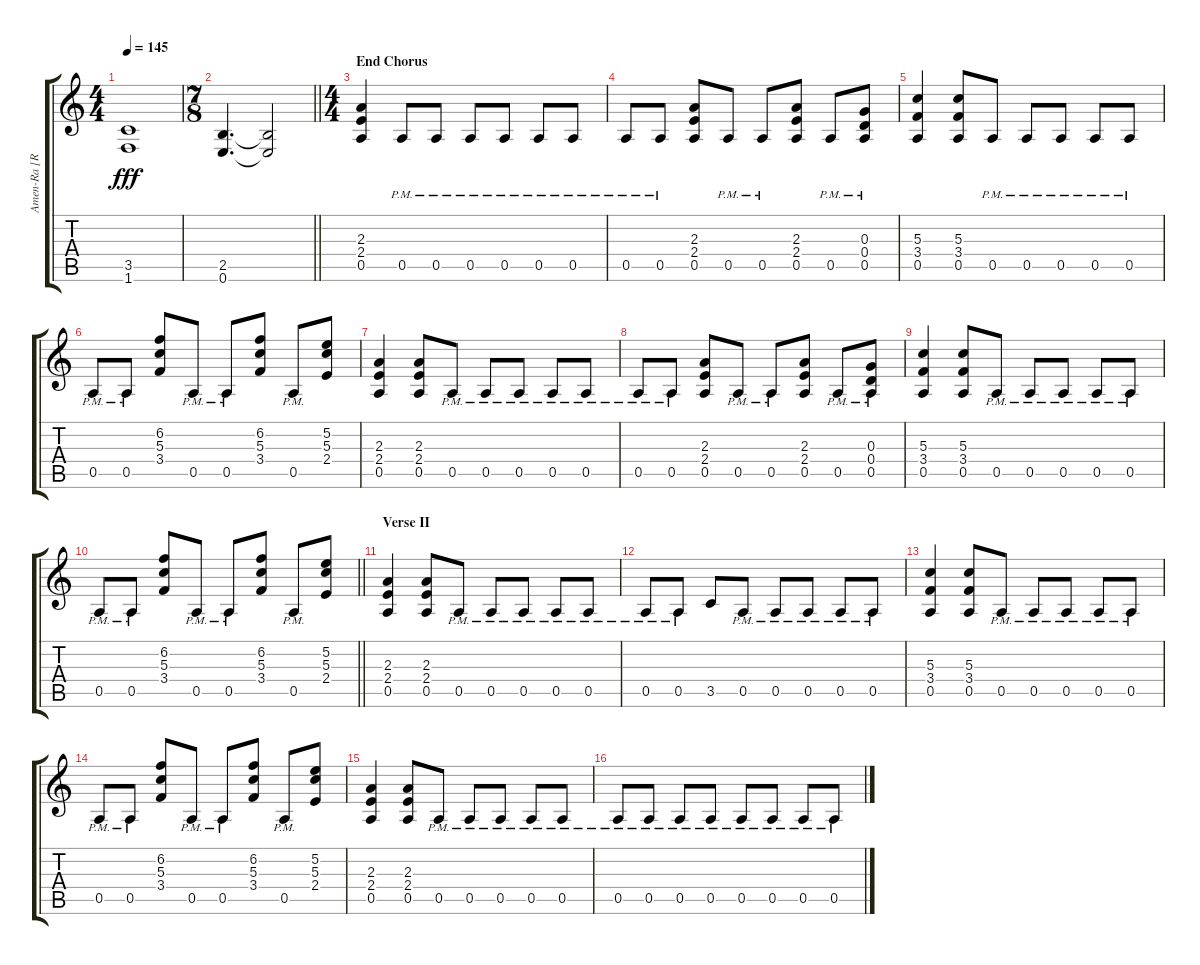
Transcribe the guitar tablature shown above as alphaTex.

\track ("Amen-Ra [Rhythm]" "Amen-Ra [R") {instrument distortionguitar}
\staff {score tabs}
\tuning (E4 B3 G3 D3 A2 E2) {hide}
\ts (4 4)
\tempo 145
\clef g2
\ks c
(3.5 1.6).1{dy fff} |
\ts (7 8)
\barLineRight lightlight
(2.5 0.6).4{d} (2.5{t} 0.6{t}).2 |
\ts (4 4)
\section ("" "End Chorus")
(2.3 2.4 0.5).4 0.5{pm}.8 0.5{pm}.8 0.5{pm}.8 0.5{pm}.8 0.5{pm}.8 0.5{pm}.8 |
0.5{pm}.8 0.5{pm}.8 (2.3 2.4 0.5).8 0.5{pm}.8 0.5{pm}.8 (2.3 2.4 0.5).8 0.5{pm}.8 (0.3 0.4 0.5{pm}).8 |
(5.3 3.4 0.5).4 (5.3 3.4 0.5).8 0.5{pm}.8 0.5{pm}.8 0.5{pm}.8 0.5{pm}.8 0.5{pm}.8 |
0.5{pm}.8 0.5{pm}.8 (6.2 5.3 3.4).8 0.5{pm}.8 0.5{pm}.8 (6.2 5.3 3.4).8 0.5{pm}.8 (5.2 5.3 2.4).8 |
(2.3 2.4 0.5).4 (2.3 2.4 0.5).8 0.5{pm}.8 0.5{pm}.8 0.5{pm}.8 0.5{pm}.8 0.5{pm}.8 |
0.5{pm}.8 0.5{pm}.8 (2.3 2.4 0.5).8 0.5{pm}.8 0.5{pm}.8 (2.3 2.4 0.5).8 0.5{pm}.8 (0.3 0.4 0.5{pm}).8 |
(5.3 3.4 0.5).4 (5.3 3.4 0.5).8 0.5{pm}.8 0.5{pm}.8 0.5{pm}.8 0.5{pm}.8 0.5{pm}.8 |
\barLineRight lightlight
0.5{pm}.8 0.5{pm}.8 (6.2 5.3 3.4).8 0.5{pm}.8 0.5{pm}.8 (6.2 5.3 3.4).8 0.5{pm}.8 (5.2 5.3 2.4).8 |
\section ("" "Verse II")
(2.3 2.4 0.5).4 (2.3 2.4 0.5).8 0.5{pm}.8 0.5{pm}.8 0.5{pm}.8 0.5{pm}.8 0.5{pm}.8 |
0.5{pm}.8 0.5{pm}.8 3.5.8 0.5{pm}.8 0.5{pm}.8 0.5{pm}.8 0.5{pm}.8 0.5{pm}.8 |
(5.3 3.4 0.5).4 (5.3 3.4 0.5).8 0.5{pm}.8 0.5{pm}.8 0.5{pm}.8 0.5{pm}.8 0.5{pm}.8 |
0.5{pm}.8 0.5{pm}.8 (6.2 5.3 3.4).8 0.5{pm}.8 0.5{pm}.8 (6.2 5.3 3.4).8 0.5{pm}.8 (5.2 5.3 2.4).8 |
(2.3 2.4 0.5).4 (2.3 2.4 0.5).8 0.5{pm}.8 0.5{pm}.8 0.5{pm}.8 0.5{pm}.8 0.5{pm}.8 |
0.5{pm}.8 0.5{pm}.8 0.5{pm}.8 0.5{pm}.8 0.5{pm}.8 0.5{pm}.8 0.5{pm}.8 0.5{pm}.8
